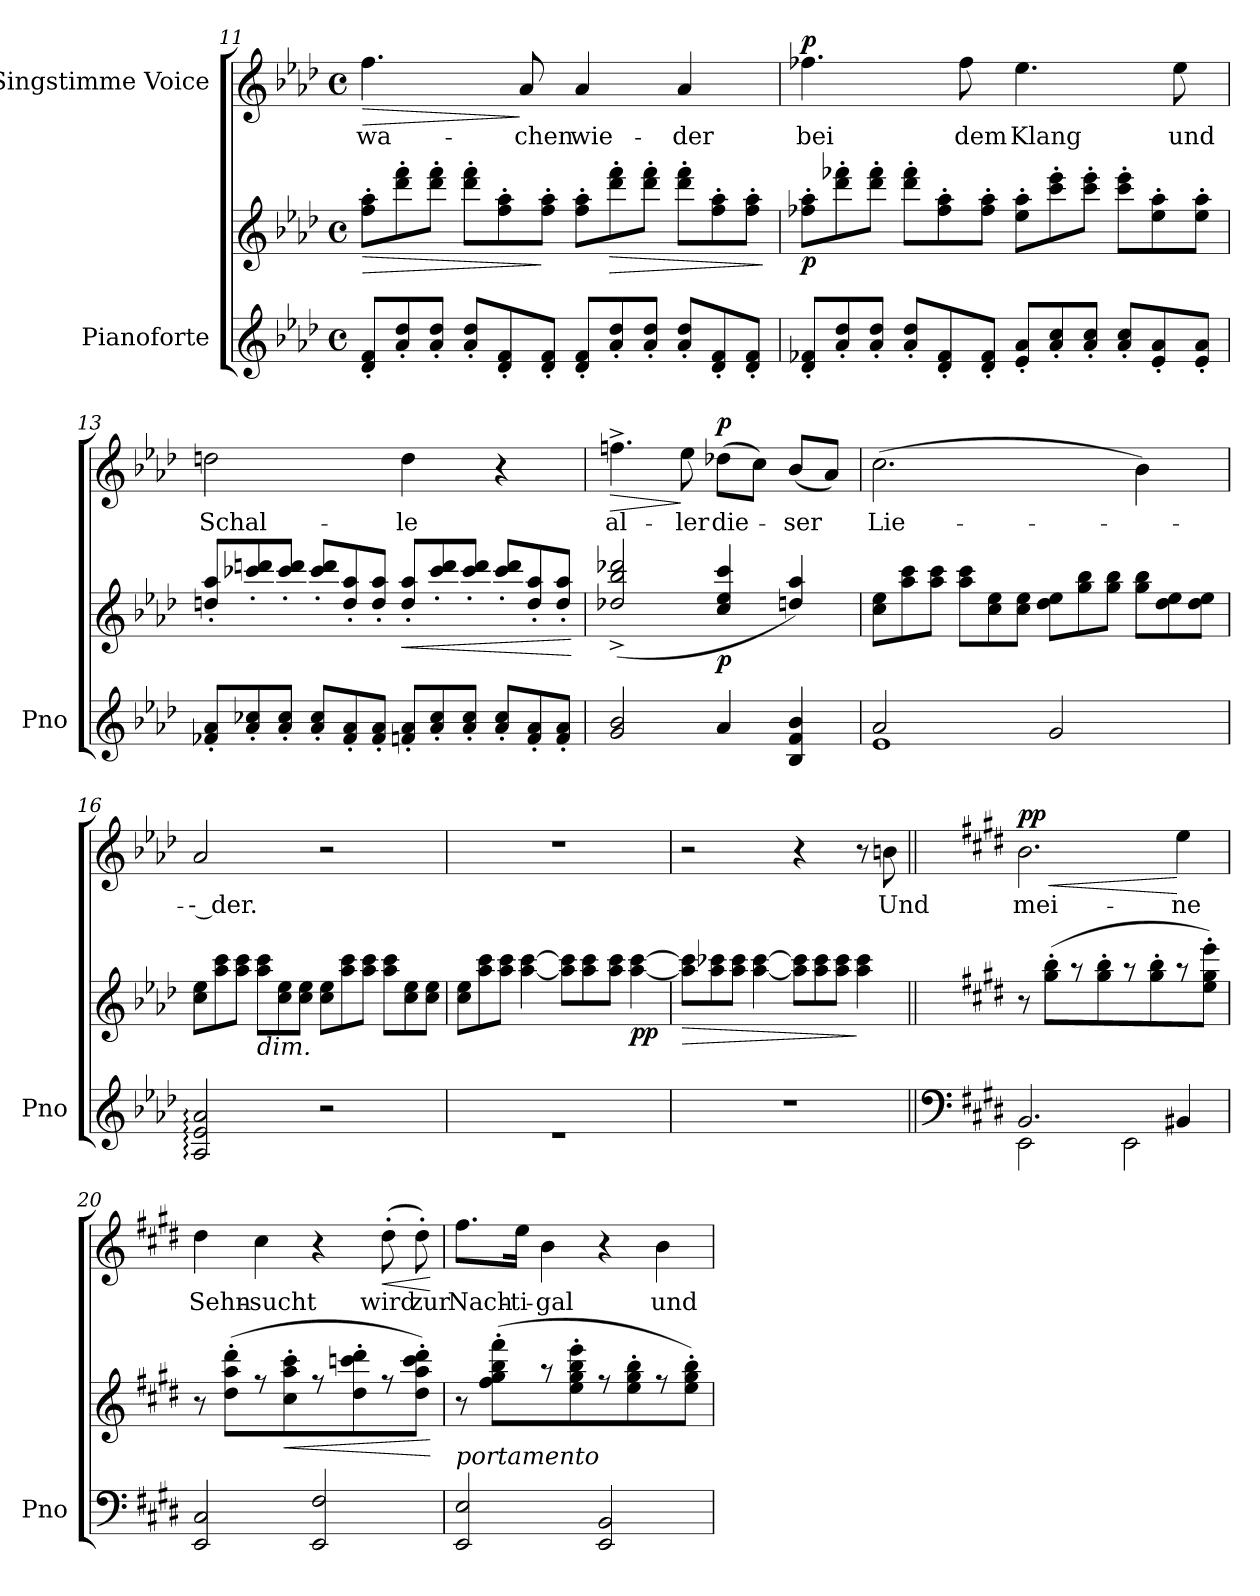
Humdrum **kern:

**kern	**kern	**dynam	**kern	**text	**dynam
*part2	*part2	*part2	*part1	*part1	*part1
*staff3	*staff2	*staff2/3	*staff1	*staff1	*staff1
*I"Pianoforte	*	*	*I"Singstimme Voice	*	*
*I'Pno	*	*	*	*	*
*clefG2	*clefG2	*	*clefG2	*	*
*k[b-e-a-d-]	*k[b-e-a-d-]	*	*k[b-e-a-d-]	*	*
*M4/4	*M4/4	*	*M4/4	*	*
*met(c)	*met(c)	*	*met(c)	*	*
*Xtuplet	*Xtuplet	*	*	*	*
=11	=11	=11	=11	=11	=11
!	!	!LO:HP:b	!	!LO:LY:b	!LO:HP:b
12d-/' 12f/'L	12ff\' 12aa-\'L	>	4.ff\	-wa-	>
12a-/' 12dd-/'	12ddd-\' 12fff\'	.	.	.	.
12a-/' 12dd-/'J	12ddd-\' 12fff\'J	.	.	.	.
12a-/' 12dd-/'L	12ddd-\' 12fff\'L	.	.	.	.
12d-/' 12f/'	12ff\' 12aa-\'	.	.	.	.
!	!	!	!	!LO:LY:b	!
.	.	.	8a-/	-chen	]
12d-/' 12f/'J	12ff\' 12aa-\'J	]	.	.	.
!	!	!	!	!LO:LY:b	!
12d-/' 12f/'L	12ff\' 12aa-\'L	.	4a-/	wie-	.
!	!	!LO:HP:b	!	!	!
12a-/' 12dd-/'	12ddd-\' 12fff\'	>	.	.	.
12a-/' 12dd-/'J	12ddd-\' 12fff\'J	.	.	.	.
!	!	!	!	!LO:LY:b	!
12a-/' 12dd-/'L	12ddd-\' 12fff\'L	.	4a-/	-der	.
12d-/' 12f/'	12ff\' 12aa-\'	.	.	.	.
12d-/' 12f/'J	12ff\' 12aa-\'J	.	.	.	.
.	.	]	.	.	.
=12	=12	=12	=12	=12	=12
!	!	!LO:DY:b	!	!LO:LY:b	!LO:DY:a
12d-/' 12f-X/'L	12ff-X\' 12aa-\'L	p	4.ff-X\	bei	p
12a-/' 12dd-/'	12ddd-\' 12fff-X\'	.	.	.	.
12a-/' 12dd-/'J	12ddd-\' 12fff-\'J	.	.	.	.
12a-/' 12dd-/'L	12ddd-\' 12fff-\'L	.	.	.	.
12d-/' 12f-/'	12ff-\' 12aa-\'	.	.	.	.
!	!	!	!	!LO:LY:b	!
.	.	.	8ff-\	dem	.
12d-/' 12f-/'J	12ff-\' 12aa-\'J	.	.	.	.
!	!	!	!	!LO:LY:b	!
12e-/' 12a-/'L	12ee-\' 12aa-\'L	.	4.ee-\	Klang	.
12a-/' 12cc/'	12ccc\' 12eee-\'	.	.	.	.
12a-/' 12cc/'J	12ccc\' 12eee-\'J	.	.	.	.
12a-/' 12cc/'L	12ccc\' 12eee-\'L	.	.	.	.
12e-/' 12a-/'	12ee-\' 12aa-\'	.	.	.	.
!	!	!	!	!LO:LY:b	!
.	.	.	8ee-\	und	.
12e-/' 12a-/'J	12ee-\' 12aa-\'J	.	.	.	.
!!LO:PB:g=z
=13	=13	=13	=13	=13	=13
!	!	!	!	!LO:LY:b	!
12f-X/' 12a-/'L	12ddn/' 12aa-/'L	.	2ddn\	Schal-	.
12a-/' 12cc-X/'	12ccc-X/' 12dddn/'	.	.	.	.
12a-/' 12cc-/'J	12ccc-/' 12ddd/'J	.	.	.	.
12a-/' 12cc-/'L	12ccc-/' 12ddd/'L	.	.	.	.
12f-/' 12a-/'	12dd/' 12aa-/'	.	.	.	.
12f-/' 12a-/'J	12dd/' 12aa-/'J	.	.	.	.
!	!	!LO:HP:b	!	!LO:LY:b	!
12fn/' 12a-/'L	12dd/' 12aa-/'L	<	4dd\	-le	.
12a-/' 12cc-/'	12ccc-/' 12ddd/'	.	.	.	.
12a-/' 12cc-/'J	12ccc-/' 12ddd/'J	.	.	.	.
12a-/' 12cc-/'L	12ccc-/' 12ddd/'L	.	4r	.	.
12f/' 12a-/'	12dd/' 12aa-/'	.	.	.	.
12f/' 12a-/'J	12dd/' 12aa-/'J	.	.	.	.
.	.	[	.	.	.
=14	=14	=14	=14	=14	=14
!	!	!	!	!LO:LY:b	!LO:HP:b
2g/ 2b-/	(<2dd-X/^ 2bb-/^ 2ddd-X/^	.	4.ffn^\	al-	>
!	!	!	!	!LO:LY:b	!
.	.	.	8ee-\	-ler	]
!	!	!LO:DY:b	!	!LO:LY:b	!LO:DY:a
4a-/	4cc/ 4ee-/ 4ccc/	p	(>8dd-X\L	die-	p
.	.	.	8cc\J)	.	.
!	!	!	!	!LO:LY:b	!
4B-/ 4f/ 4b-/	4ddn/ 4aa-/)	.	(<8b-/L	-ser	.
.	.	.	8a-/J)	.	.
=15	=15	=15	=15	=15	=15
*^	*	*	*	*	*
!	!	!	!	!	!LO:LY:b	!
2a-/	1e-	12cc\ 12ee-\L	.	(>2.cc\	Lie-	.
.	.	12aa-\ 12ccc\	.	.	.	.
.	.	12aa-\ 12ccc\J	.	.	.	.
.	.	12aa-\ 12ccc\L	.	.	.	.
.	.	12cc\ 12ee-\	.	.	.	.
.	.	12cc\ 12ee-\J	.	.	.	.
2g/	.	12dd-\ 12ee-\L	.	.	.	.
.	.	12gg\ 12bb-\	.	.	.	.
.	.	12gg\ 12bb-\J	.	.	.	.
.	.	12gg\ 12bb-\L	.	4b-\)	.	.
.	.	12dd-\ 12ee-\	.	.	.	.
.	.	12dd-\ 12ee-\J	.	.	.	.
*v	*v	*	*	*	*	*
!!LO:LB:g=z
=16	=16	=16	=16	=16	=16
!	!	!	!	!LO:LY:b	!
2A-/: 2e-/: 2a-/:	12cc\ 12ee-\L	.	2a-/	-- der.	.
.	12aa-\ 12ccc\	.	.	.	.
.	12aa-\ 12ccc\J	.	.	.	.
!	!LO:TX:b:i:t=dim.	!	!	!	!
.	12aa-\ 12ccc\L	.	.	.	.
.	12cc\ 12ee-\	.	.	.	.
.	12cc\ 12ee-\J	.	.	.	.
2r	12cc\ 12ee-\L	.	2r	.	.
.	12aa-\ 12ccc\	.	.	.	.
.	12aa-\ 12ccc\J	.	.	.	.
.	12aa-\ 12ccc\L	.	.	.	.
.	12cc\ 12ee-\	.	.	.	.
.	12cc\ 12ee-\J	.	.	.	.
=17	=17	=17	=17	=17	=17
*^	*	*	*	*	*
1re	4ryy	12cc\ 12ee-\L	.	1r	.	.
.	.	12aa-\ 12ccc\	.	.	.	.
.	.	12aa-\ 12ccc\J	.	.	.	.
.	4ryy	[4aa-\ [4ccc\	.	.	.	.
.	8ryy	12aa-\] 12ccc\]L	.	.	.	.
.	.	12aa-\ 12ccc\	.	.	.	.
.	8ryy	.	.	.	.	.
.	.	12aa-\ 12ccc\J	.	.	.	.
!	!	!	!LO:DY:b	!	!	!
.	4ryy	[4aa-\ [4ccc\	pp	.	.	.
=18	=18	=18	=18	=18	=18	=18
!	!	!	!LO:HP:b	!	!	!
*v	*v	*	*	*	*	*
1r	12aa-\] 12ccc\]L	>	2r	.	.
.	12aa-\ 12ccc-X\	.	.	.	.
.	12aa-\ 12ccc-\J	.	.	.	.
.	[4aa-\ [4ccc-\	.	.	.	.
.	12aa-\] 12ccc-\]L	.	4r	.	.
.	12aa-\ 12ccc-\	.	.	.	.
.	12aa-\ 12ccc-\J	.	.	.	.
.	4aa-\ 4ccc-\	]	8r	.	.
!	!	!	!	!LO:LY:b	!
.	.	.	8bn\	Und	.
!!LO:LB:g=z
=19||	=19||	=19||	=19||	=19||	=19||
*clefF4	*	*	*	*	*
*k[f#c#g#d#]	*k[f#c#g#d#]	*	*k[f#c#g#d#]	*	*
*^	*	*	*	*	*
!	!	!	!LO:DY:b	!	!LO:LY:b	!LO:HP:b
!	!	!	!LO:DY:n=1:b	!	!	!LO:DY:n=1:a
2.BB/	2EE\	8r	pp other-dynamics	2.b\	mei-	< pp
.	.	(>8gg#\' 8bb\'L	.	.	.	.
.	.	8r	.	.	.	.
.	.	8gg#\' 8bb\'	.	.	.	.
.	2EE\	8r	.	.	.	.
.	.	8gg#\' 8bb\'	.	.	.	.
!	!	!	!	!	!LO:LY:b	!
4BB#X/	.	8r	.	4ee\	-ne	[
.	.	8ee\' 8gg#\' 8eee\'J)	.	.	.	.
*v	*v	*	*	*	*	*
=20	=20	=20	=20	=20	=20
!	!	!	!	!LO:LY:b	!
2EE/ 2C#/	8r	.	4dd#\	Sehn-	.
.	(>8dd#\' 8aa\' 8ddd#\'L	.	.	.	.
!	!	!	!	!LO:LY:b	!
.	8r	.	4cc#\	-sucht	.
!	!	!LO:HP:b	!	!	!
.	8cc#\' 8aa\' 8ccc#\'	<	.	.	.
2EE/ 2F#/	8r	.	4r	.	.
.	8dd#\' 8cccn\' 8ddd#\'	.	.	.	.
!	!	!	!	!LO:LY:b	!LO:HP:b
.	8r	.	(>8dd#'\	wird	<
!	!	!	!	!LO:LY:b	!
.	8dd#\' 8aa\' 8ccc\' 8ddd#\'J)	.	8dd#'\)	zur	.
.	.	[	.	.	[
=21	=21	=21	=21	=21	=21
!LO:TX:a:i:t=portamento	!	!	!	!	!
!	!	!	!	!LO:LY:b	!
2EE/ 2E/	8r	.	8.ff#\L	Nach-	.
.	(>8ff#\' 8gg#\' 8bb\' 8fff#\'L	.	.	.	.
!	!	!	!	!LO:LY:b	!
.	.	.	16ee\Jk	-ti-	.
!	!	!	!	!LO:LY:b	!
.	8r	.	4b\	-gal	.
.	8ee\' 8gg#\' 8bb\' 8eee\'	.	.	.	.
2EE/ 2BB/	8r	.	4r	.	.
.	8ee\' 8gg#\' 8bb\'	.	.	.	.
!	!	!	!	!LO:LY:b	!
.	8r	.	4b\	und	.
.	8ee\' 8gg#\' 8bb\'J)	.	.	.	.
=	=	=	=	=	=
*-	*-	*-	*-	*-	*-
